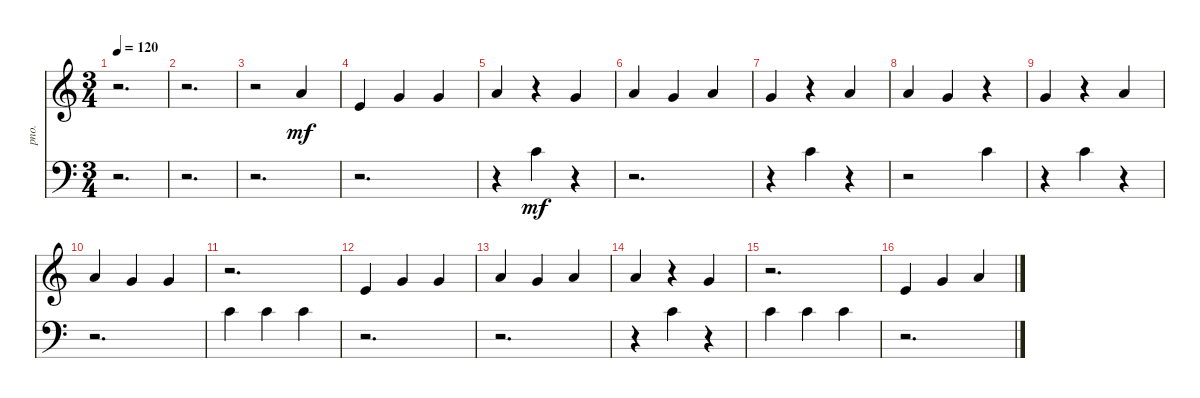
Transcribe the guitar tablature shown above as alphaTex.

\bracketExtendMode nobrackets
\track ("Acoustic Piano" "pno.") {instrument flute}
\staff {score}
\tuning (E4 B3 G3 D3 A2 E2)
\ts (3 4)
\tempo 120
\clef g2
\ks aminor
r.2{d dy mf instrument flute} |
r.2{d} |
r.2 5.1.4 |
0.1.4 3.1.4 3.1.4 |
5.1.4 r.4 3.1.4 |
5.1.4 3.1.4 5.1.4 |
3.1.4 r.4 5.1.4 |
5.1.4 3.1.4 r.4 |
3.1.4 r.4 5.1.4 |
5.1.4 3.1.4 3.1.4 |
r.2{d} |
0.1.4 3.1.4 3.1.4 |
5.1.4 3.1.4 5.1.4 |
5.1.4 r.4 3.1.4 |
r.2{d} |
0.1.4 3.1.4 5.1.4
\staff {score}
\tuning (G2 D2 A1 E1 B0)
\clef f4
\ottava regular
\simile none
\ks aminor
r.2{d dy mf beam Down} |
r.2{d beam Down} |
r.2{d beam Down} |
r.2{d beam Down} |
r.4{beam Down} 17.1.4{beam Down} r.4{beam Down} |
r.2{d beam Down} |
r.4{beam Down} 17.1.4{beam Down} r.4{beam Down} |
r.2{beam Down} 17.1.4{beam Down} |
r.4{beam Down} 17.1.4{beam Down} r.4{beam Down} |
r.2{d beam Down} |
17.1.4{beam Down} 17.1.4{beam Down} 17.1.4{beam Down} |
r.2{d beam Down} |
r.2{d beam Down} |
r.4{beam Down} 17.1.4{beam Down} r.4{beam Down} |
17.1.4{beam Down} 17.1.4{beam Down} 17.1.4{beam Down} |
r.2{d beam Down}
